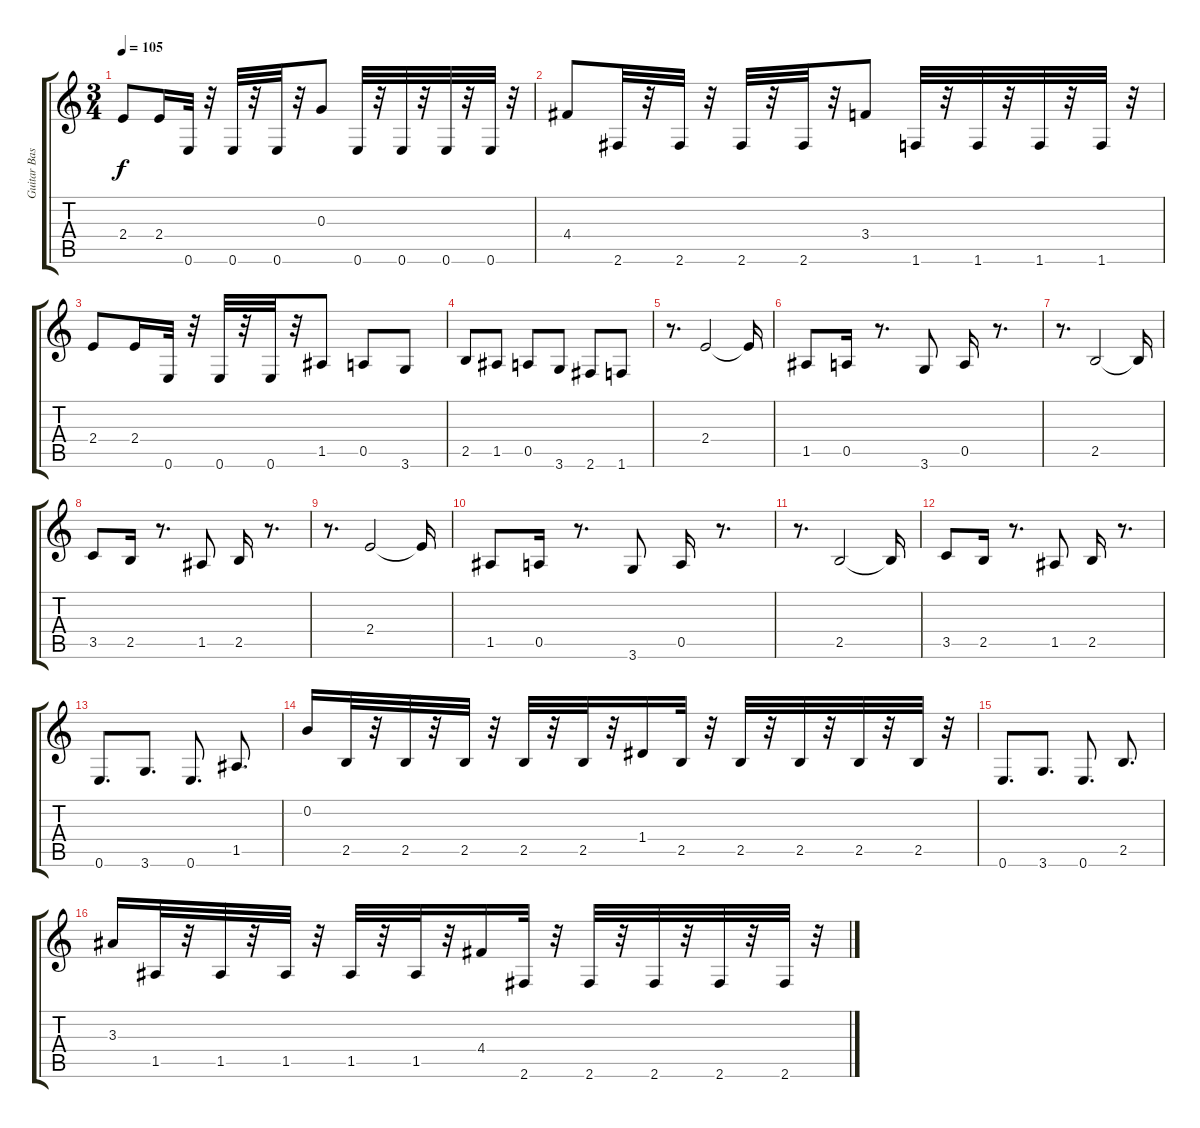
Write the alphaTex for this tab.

\track ("Guitar Base" "Guitar Bas") {instrument overdrivenguitar}
\staff {score tabs}
\tuning (E4 B3 G3 D3 A2 E2) {hide}
\ts (3 4)
\tempo 105
\clef g2
\ks c
2.4.8{dy f} 2.4.16 0.6.32 r.32 0.6.32 r.32 0.6.32 r.32 0.3.8 0.6.32 r.32 0.6.32 r.32 0.6.32 r.32 0.6.32 r.32 |
4.4.8 2.6.32 r.32 2.6.32 r.32 2.6.32 r.32 2.6.32 r.32 3.4.8 1.6.32 r.32 1.6.32 r.32 1.6.32 r.32 1.6.32 r.32 |
2.4.8 2.4.16 0.6.32 r.32 0.6.32 r.32 0.6.32 r.32 1.5.8 0.5.8 3.6.8 |
2.5.8 1.5.8 0.5.8 3.6.8 2.6.8 1.6.8 |
r.8{d} 2.4.2 2.4{t}.16 |
1.5.8 0.5.16 r.8{d} 3.6.8 0.5.16 r.8{d} |
r.8{d} 2.5.2 2.5{t}.16 |
3.5.8 2.5.16 r.8{d} 1.5.8 2.5.16 r.8{d} |
r.8{d} 2.4.2 2.4{t}.16 |
1.5.8 0.5.16 r.8{d} 3.6.8 0.5.16 r.8{d} |
r.8{d} 2.5.2 2.5{t}.16 |
3.5.8 2.5.16 r.8{d} 1.5.8 2.5.16 r.8{d} |
0.6.8{d} 3.6.8{d} 0.6.8{d} 1.5.8{d} |
0.2.16 2.5.32 r.32 2.5.32 r.32 2.5.32 r.32 2.5.32 r.32 2.5.32 r.32 1.4.16 2.5.32 r.32 2.5.32 r.32 2.5.32 r.32 2.5.32 r.32 2.5.32 r.32 |
0.6.8{d} 3.6.8{d} 0.6.8{d} 2.5.8{d} |
3.3.16 1.5.32 r.32 1.5.32 r.32 1.5.32 r.32 1.5.32 r.32 1.5.32 r.32 4.4.16 2.6.32 r.32 2.6.32 r.32 2.6.32 r.32 2.6.32 r.32 2.6.32 r.32
